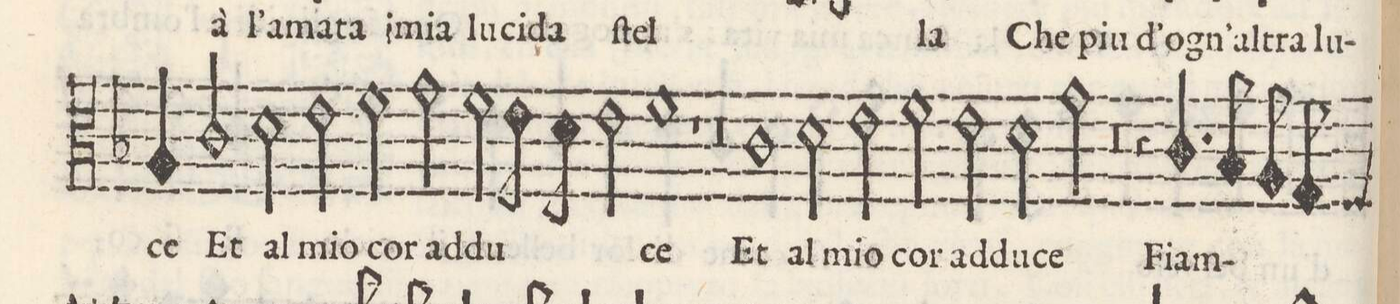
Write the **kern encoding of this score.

**kern	**text
*I"ALTO	*
*clefC3	*
*k[b-]	*
*met(C)	*
*M2/1	*
=12-	=12-
4A/	-ce
2c/	Et
2d\	al
2e\	mio
2f\	cor
=13-	=13-
2g\	ad-
2f\	-du-
8e\	.
8d\	.
2e\	.
=14-	=14-
1f	-ce
1r	.
=15-	=15-
1r	.
1r	.
=16-	=16-
1c	Et
2d\	al
2e\	mio
=17-	=17-
2f\	cor
2e\	ad
2d\	du-
2g\	-ce
=18-	=18-
0r	.
=19-	=19-
4r	.
4.c/	Fiam-
8B-/	.
8A/	.
8G/	.
*custos:F	*
*-	*-
